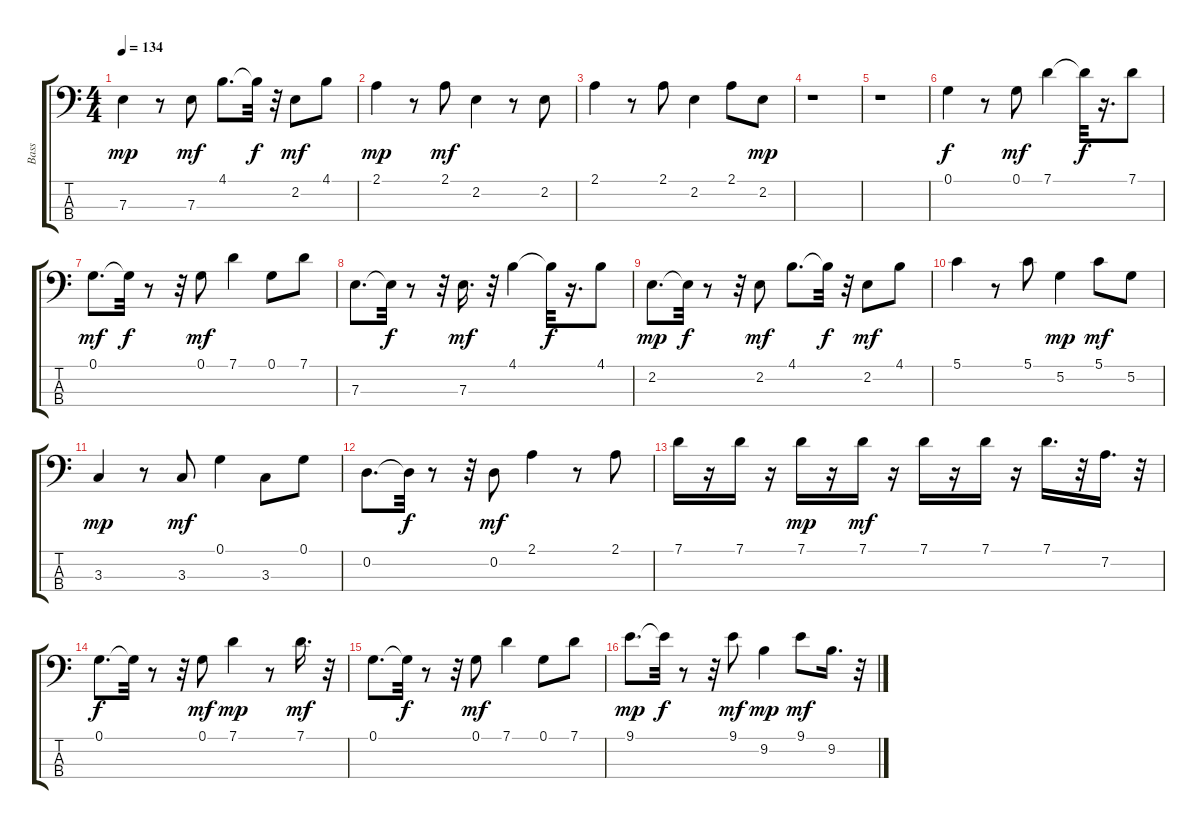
\track ("Bass" "Bass") {instrument electricbassfinger}
\staff {score tabs}
\tuning (G2 D2 A1 E1) {hide}
\ts (4 4)
\tempo 134
\clef f4
\ks c
7.3.4{dy mp} r.8 7.3.8{dy mf} 4.1.8{d} 4.1{t}.32{dy f} r.32 2.2.8{dy mf} 4.1.8 |
2.1.4{dy mp} r.8 2.1.8{dy mf} 2.2.4 r.8 2.2.8 |
2.1.4 r.8 2.1.8 2.2.4 2.1.8 2.2.8{dy mp} |
r.1 |
r.1 |
0.1.4{dy f} r.8 0.1.8{dy mf} 7.1.4 7.1{t}.32{dy f} r.16{d} 7.1.8 |
0.1.8{d dy mf} 0.1{t}.32{dy f} r.8 r.32 0.1.8{dy mf} 7.1.4 0.1.8 7.1.8 |
7.3.8{d} 7.3{t}.32{dy f} r.8 r.32 7.3.16{d dy mf} r.32 4.1.4 4.1{t}.32{dy f} r.16{d} 4.1.8 |
2.2.8{d dy mp} 2.2{t}.32{dy f} r.8 r.32 2.2.8{dy mf} 4.1.8{d} 4.1{t}.32{dy f} r.32 2.2.8{dy mf} 4.1.8 |
5.1.4 r.8 5.1.8 5.2.4{dy mp} 5.1.8{dy mf} 5.2.8 |
3.3.4{dy mp} r.8 3.3.8{dy mf} 0.1.4 3.3.8 0.1.8 |
0.2.8{d} 0.2{t}.32{dy f} r.8 r.32 0.2.8{dy mf} 2.1.4 r.8 2.1.8 |
7.1.16 r.16 7.1.16 r.16 7.1.16{dy mp} r.16 7.1.16{dy mf} r.16 7.1.16 r.16 7.1.16 r.16 7.1.16{d} r.32 7.2.16{d} r.32 |
0.1.8{d dy f} 0.1{t}.32 r.8 r.32 0.1.8{dy mf} 7.1.4{dy mp} r.8 7.1.16{d dy mf} r.32 |
0.1.8{d} 0.1{t}.32{dy f} r.8 r.32 0.1.8{dy mf} 7.1.4 0.1.8 7.1.8 |
9.1.8{d dy mp} 9.1{t}.32{dy f} r.8 r.32 9.1.8{dy mf} 9.2.4{dy mp} 9.1.8{dy mf} 9.2.16{d} r.32
